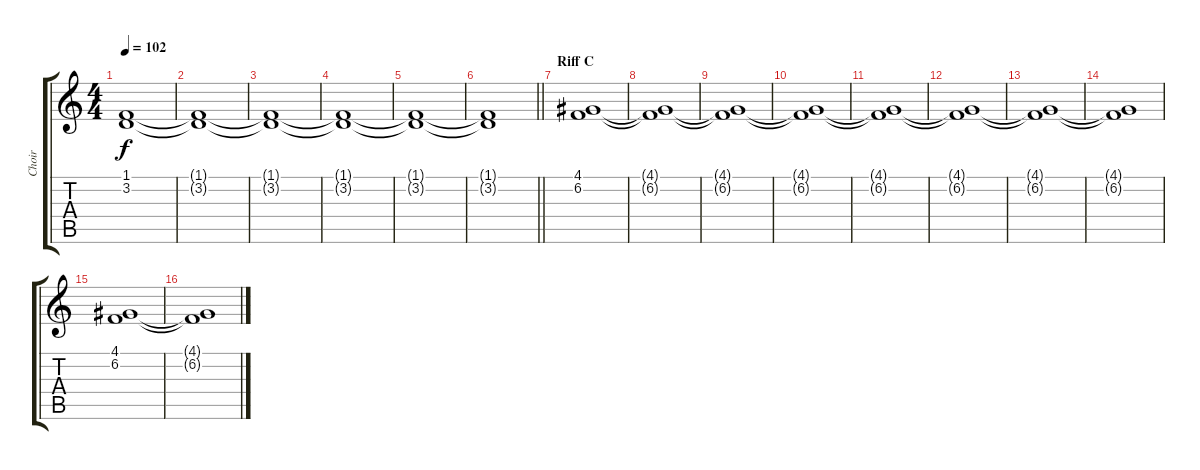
\track ("Choir" "Choir") {instrument pad4choir}
\staff {score tabs}
\tuning (E4 B3 G3 D3 A2 E2) {hide}
\ts (4 4)
\tempo 102
\clef g2
\ks c
(1.1{t} 3.2{t}).1{dy f} |
(1.1{t} 3.2{t}).1 |
(1.1{t} 3.2{t}).1 |
(1.1{t} 3.2{t}).1 |
(1.1{t} 3.2{t}).1 |
\barLineRight lightlight
(1.1{t} 3.2{t}).1 |
\section ("" "Riff C")
(4.1 6.2).1 |
(4.1{t} 6.2{t}).1 |
(4.1{t} 6.2{t}).1 |
(4.1{t} 6.2{t}).1 |
(4.1{t} 6.2{t}).1 |
(4.1{t} 6.2{t}).1 |
(4.1{t} 6.2{t}).1 |
(4.1{t} 6.2{t}).1 |
(4.1 6.2).1 |
(4.1{t} 6.2{t}).1
